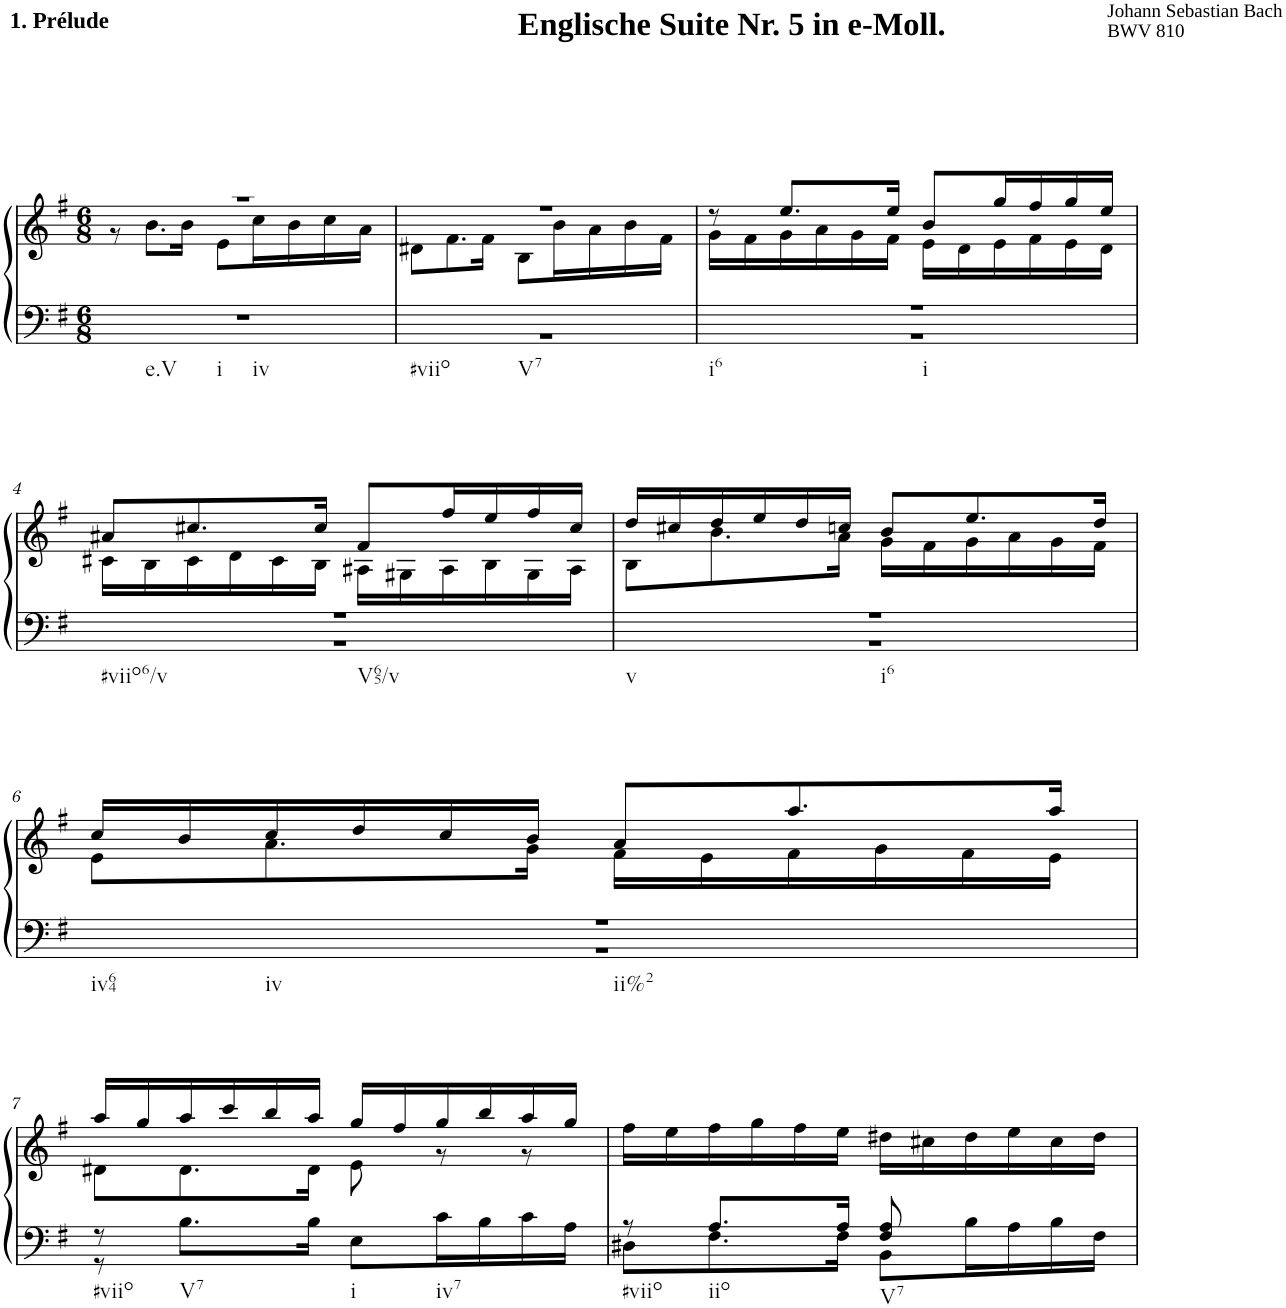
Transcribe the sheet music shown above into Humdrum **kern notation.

**kern	**kern
*part1	*part1
*staff2	*staff1
*I"unbenannt9	*
*clefF4	*clefG2
*k[f#]	*k[f#]
*M6/8	*M6/8
=1	=1
*	*^
!	!LO:TX:a:B:t=1. Prélude	!
!LO:TX:b:t=e.V	!	!
!LO:TX:b:t=i	!	!
!LO:TX:b:t=iv	!	!
2.r	2.r	8r
.	.	8.b\L
.	.	16b\Jk
.	.	8e\L
.	.	16cc\L
.	.	16b\
.	.	16cc\
.	.	16a\JJ
=2	=2	=2
*^	*	*
!	!	!LO:TX:a:B:t=Englische Suite Nr. 5 in e-Moll.	!
!LO:TX:b:t=#viio	!	!	!
!LO:TX:b:t=V7	!	!	!
2ryy	2.r	2.r	8d#X\L
.	.	.	8.f#\
.	.	.	16f#\Jk
.	.	.	8B\L
4ryy	.	.	16b\L
.	.	.	16a\
.	.	.	16b\
.	.	.	16f#\JJ
=3	=3	=3	=3
!LO:TX:b:t=i6	!	!	!
!LO:TX:b:t=i	!	!	!
2.r	2.r	8r	16g\LL
.	.	.	16f#\
.	.	8.ee/L	16g\
.	.	.	16a\
.	.	.	16g\
.	.	16ee/Jk	16f#\JJ
!	!	!LO:TX:a:t=Johann Sebastian Bach	!
!	!	!LO:TX:a:t=BWV 810	!
.	.	8b/L	16e\LL
.	.	.	16d\
.	.	16gg/L	16e\
.	.	16ff#/	16f#\
.	.	16gg/	16e\
.	.	16ee/JJ	16d\JJ
!!LO:LB:g=z	!!
=4	=4	=4	=4
!LO:TX:b:t=#viio6/v	!	!	!
!LO:TX:b:t=V65/v	!	!	!
2.r	2.r	8a#X/L	16c#X\LL
.	.	.	16B\
.	.	8.cc#X/	16c#\
.	.	.	16d\
.	.	.	16c#\
.	.	16cc#/Jk	16B\JJ
.	.	8f#/L	16A#X\LL
.	.	.	16G#X\
.	.	16ff#/L	16A#\
.	.	16ee/	16B\
.	.	16ff#/	16G#\
.	.	16cc#/JJ	16A#\JJ
=5	=5	=5	=5
!LO:TX:b:t=v	!	!	!
!LO:TX:b:t=i6	!	!	!
2.r	2.r	16dd/LL	8B\L
.	.	16cc#X/	.
.	.	16dd/	8.b\
.	.	16ee/	.
.	.	16dd/	.
.	.	16ccn/JJ	16a\Jk
.	.	8b/L	16g\LL
.	.	.	16f#\
.	.	8.ee/	16g\
.	.	.	16a\
.	.	.	16g\
.	.	16dd/Jk	16f#\JJ
!!LO:LB:g=z	!!
=6	=6	=6	=6
!LO:TX:b:t=iv64	!	!	!
!LO:TX:b:t=iv	!	!	!
!LO:TX:b:t=ii%2	!	!	!
2.r	2.r	16cc/LL	8e\L
.	.	16b/	.
.	.	16cc/	8.a\
.	.	16dd/	.
.	.	16cc/	.
.	.	16b/JJ	16g\Jk
.	.	8a/L	16f#\LL
.	.	.	16e\
.	.	8.aa/	16f#\
.	.	.	16g\
.	.	.	16f#\
.	.	16aa/Jk	16e\JJ
!!LO:LB:g=z	!!
=7	=7	=7	=7
!LO:TX:b:t=#viio	!	!	!
8r	8r	16aa/LL	8d#X\L
.	.	16gg/	.
!LO:TX:b:t=V7	!	!	!
8ryy	8.B\L	16aa/	8.d#\
.	.	16ccc/	.
!LO:TX:b:t=i	!	!	!
4ryy	.	16bb/	.
.	16B\Jk	16aa/JJ	16d#\Jk
.	8E\L	16gg/LL	8e\
.	.	16ff#/	.
!LO:TX:b:t=iv7	!	!	!
4ryy	16c\L	16gg/	8r
.	16B\	16bb/	.
.	16c\	16aa/	8r
.	16A\JJ	16gg/JJ	.
=8	=8	=8	=8
!LO:TX:b:t=#viio	!	!	!
8r	8D#X\L	2.ryy	16ff#\LL
.	.	.	16ee\
!LO:TX:b:t=iio	!	!	!
8.A/L	8.F#\	.	16ff#\
.	.	.	16gg\
.	.	.	16ff#\
16A/Jk	16F#\Jk	.	16ee\JJ
!LO:TX:b:t=V7	!	!	!
8F#/ 8A/	8BB\L	.	16dd#X\LL
.	.	.	16cc#X\
8ryy	16B\L	.	16dd#\
.	16A\	.	16ee\
8ryy	16B\	.	16cc#\
.	16F#\JJ	.	16dd#\JJ
*v	*v	*	*
*	*v	*v
=	=
*-	*-
